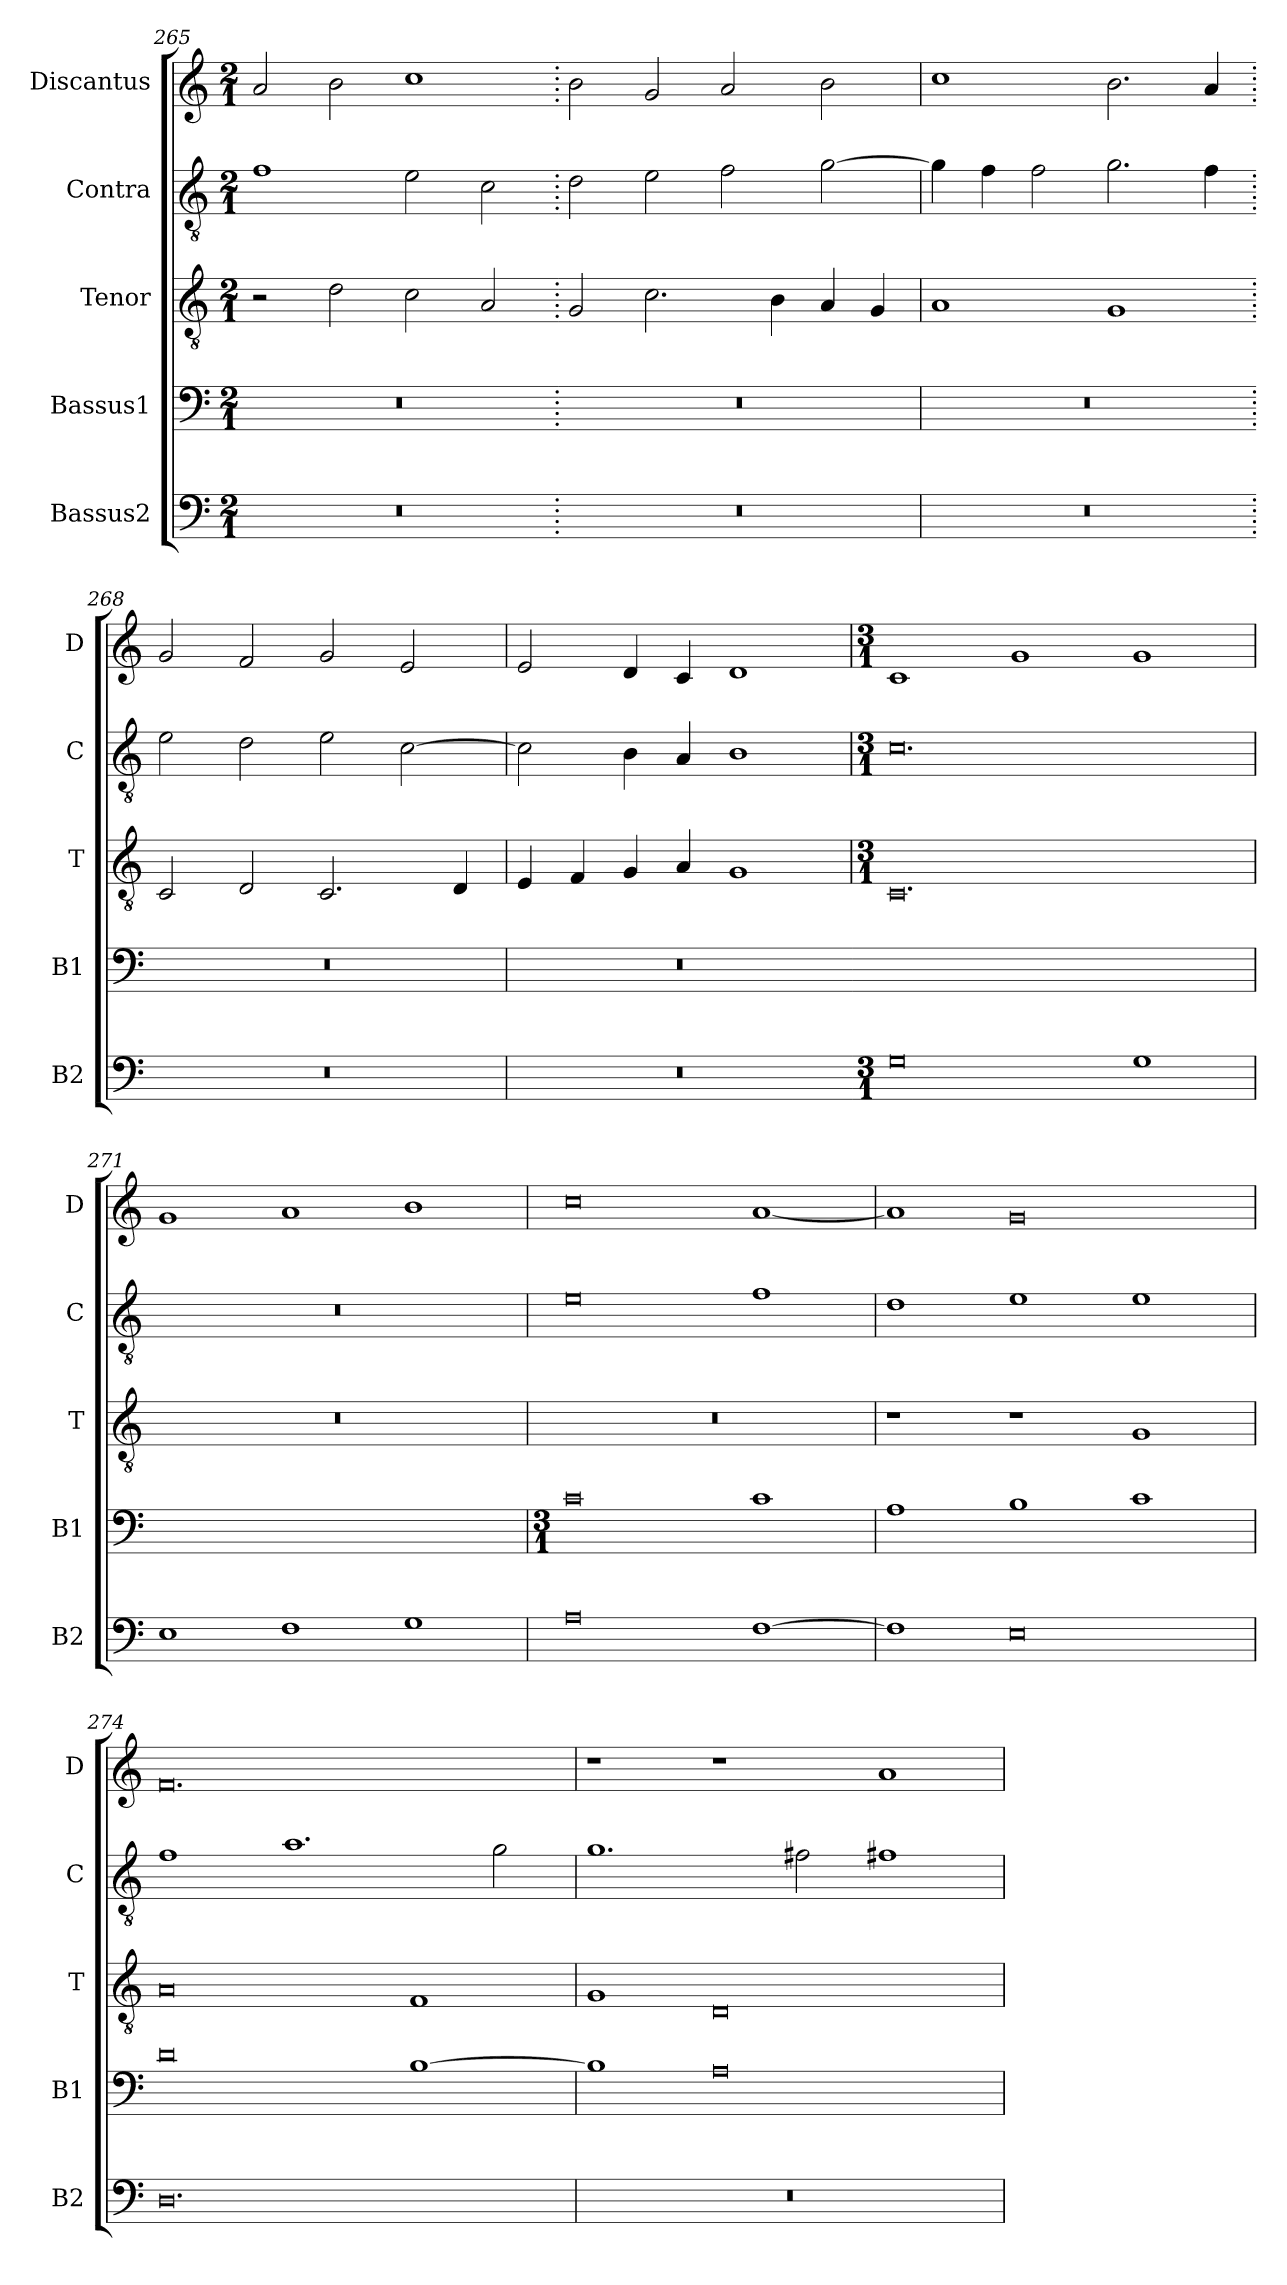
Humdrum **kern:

**kern	**kern	**kern	**kern	**kern
*part5	*part4	*part3	*part2	*part1
*staff5	*staff4	*staff3	*staff2	*staff1
*I"Bassus2	*I"Bassus1	*I"Tenor	*I"Contra	*I"Discantus
*I'B2	*I'B1	*I'T	*I'C	*I'D
*clefF4	*clefF4	*clefGv2	*clefGv2	*clefG2
*k[]	*k[]	*k[]	*k[]	*k[]
*M2/1	*M2/1	*M2/1	*M2/1	*M2/1
=265	=265	=265	=265	=265
0r	0r	2r	1f	2a/
.	.	2d\	.	2b\
.	.	2c\	2e\	1cc
.	.	2A/	2c\	.
=266.	=266.	=266.	=266.	=266.
0r	0r	2G/	2d\	2b\
.	.	2.c\	2e\	2g/
.	.	.	2f\	2a/
.	.	4B\	.	.
.	.	4A/	[2g\	2b\
.	.	4G/	.	.
=267	=267	=267	=267	=267
0r	0r	1A	4g\]	1cc
.	.	.	4f\	.
.	.	.	2f\	.
.	.	1G	2.g\	2.b\
.	.	.	4f\	4a/
=268.	=268.	=268.	=268.	=268.
0r	0r	2C/	2e\	2g/
.	.	2D/	2d\	2f/
.	.	2.C/	2e\	2g/
.	.	.	[2c\	2e/
.	.	4D/	.	.
=269	=269	=269	=269	=269
0r	0r	4E/	2c\]	2e/
.	.	4F/	.	.
.	.	4G/	4B\	4d/
.	.	4A/	4A/	4c/
.	.	1G	1B	1d
=270	=270.	=270	=270	=270
*M3/1	*	*M3/1	*M3/1	*M3/1
!	!LO:N:vis=0	!	!	!
0G	0.r	0.C	0.c	1c
.	.	.	.	1g
1G	.	.	.	1g
=271	=271	=271	=271	=271
!	!LO:N:vis=0	!	!	!
1E	0.r	0.r	0.r	1g
1F	.	.	.	1a
1G	.	.	.	1b
=272	=272	=272	=272	=272
*	*M3/1	*	*	*
0A	0c	0.r	0e	0cc
[1F	1c	.	1f	[1a
=273	=273	=273	=273	=273
1F]	1A	1r	1d	1a]
0E	1B	1r	1e	0g
.	1c	1G	1e	.
=274	=274	=274	=274	=274
0.D	0d	0A	1f	0.f
.	.	.	1.a	.
.	[1B	1F	.	.
.	.	.	2g\	.
=275	=275	=275	=275	=275
0.r	1B]	1G	1.g	1r
.	0A	0D	.	1r
.	.	.	2f#X\	.
.	.	.	1f#X	1a
=	=	=	=	=
*-	*-	*-	*-	*-
